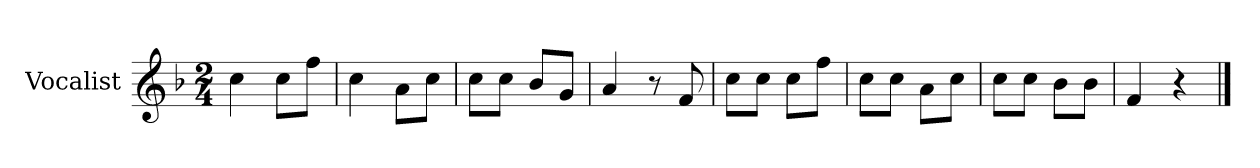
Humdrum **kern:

**kern
*part1
*staff1
*I"Vocalist
*k[b-]
*F:
*M2/4
=1
4cc
8ccL
8ffJ
=2
4cc
8aL
8ccJ
=3
8ccL
8ccJ
8b-L
8gJ
=4
4a
8r
8f
=5
8ccL
8ccJ
8ccL
8ffJ
=6
8ccL
8ccJ
8aL
8ccJ
=7
8ccL
8ccJ
8b-L
8b-J
=8
4f
4r
==
*-
